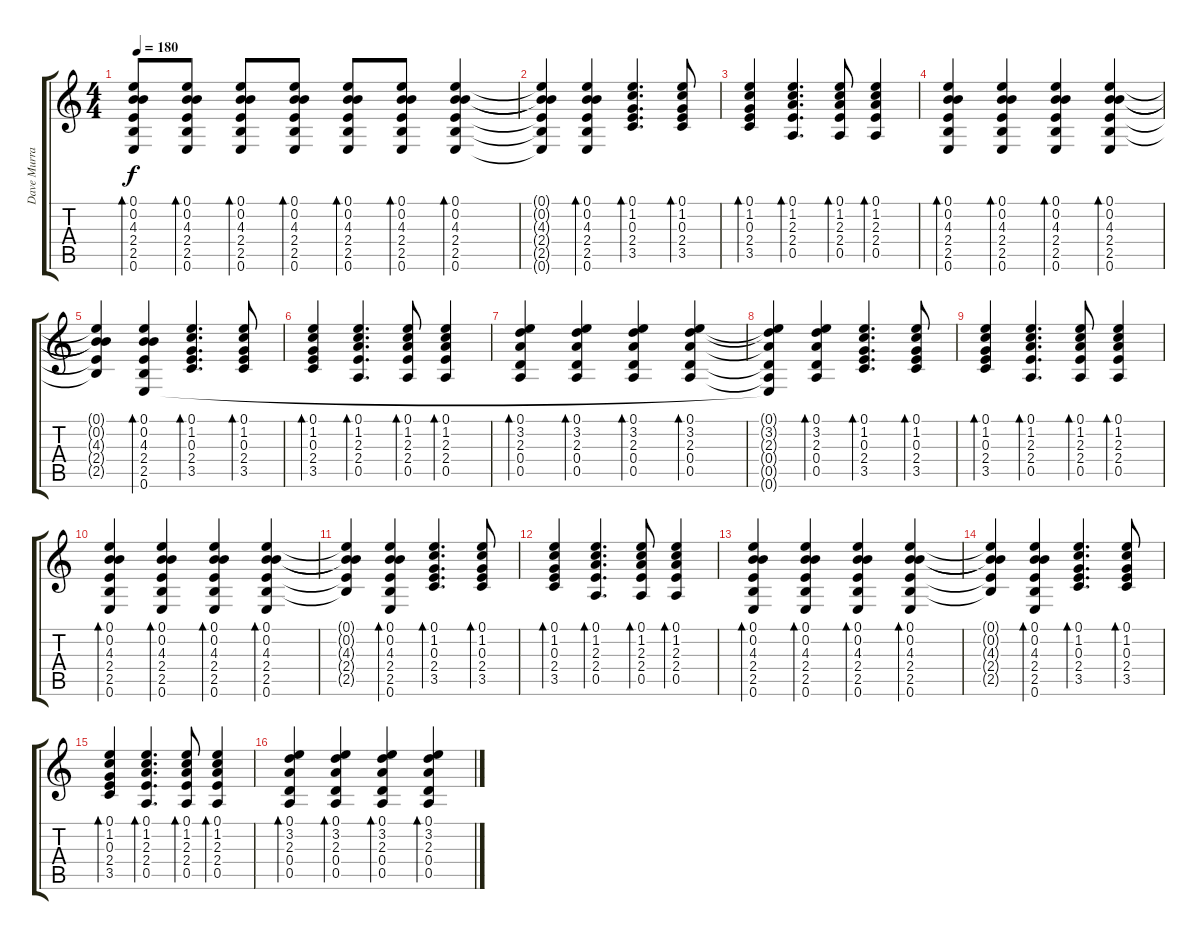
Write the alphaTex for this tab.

\track ("Dave Murray" "Dave Murra") {instrument electricguitarjazz}
\staff {score tabs}
\tuning (E4 B3 G3 D3 A2 E2) {hide}
\ts (4 4)
\tempo 180
\clef g2
\ks c
(0.1 0.2 4.3 2.4 2.5 0.6).8{bd 60 dy f} (0.1 0.2 4.3 2.4 2.5 0.6).8{bd 60} (0.1 0.2 4.3 2.4 2.5 0.6).8{bd 60} (0.1 0.2 4.3 2.4 2.5 0.6).8{bd 60} (0.1 0.2 4.3 2.4 2.5 0.6).8{bd 60} (0.1 0.2 4.3 2.4 2.5 0.6).8{bd 60} (0.1 0.2 4.3 2.4 2.5 0.6).4{bd 60} |
(0.1{t} 0.2{t} 4.3{t} 2.4{t} 2.5{t} 0.6{t}).4 (0.1 0.2 4.3 2.4 2.5 0.6).4{bd 60} (0.1 1.2 0.3 2.4 3.5).4{d bd 60} (0.1 1.2 0.3 2.4 3.5).8{bd 60} |
(0.1 1.2 0.3 2.4 3.5).4{bd 60} (0.1 1.2 2.3 2.4 0.5).4{d bd 60} (0.1 1.2 2.3 2.4 0.5).8{bd 60} (0.1 1.2 2.3 2.4 0.5).4{bd 60} |
(0.1 0.2 4.3 2.4 2.5 0.6).4{bd 60} (0.1 0.2 4.3 2.4 2.5 0.6).4{bd 60} (0.1 0.2 4.3 2.4 2.5 0.6).4{bd 60} (0.1 0.2 4.3 2.4 2.5 0.6).4{bd 60} |
(0.1{t} 0.2{t} 4.3{t} 2.4{t} 2.5{t}).4 (0.1 0.2 4.3 2.4 2.5 0.6).4{bd 60} (0.1 1.2 0.3 2.4 3.5).4{d bd 60} (0.1 1.2 0.3 2.4 3.5).8{bd 60} |
(0.1 1.2 0.3 2.4 3.5).4{bd 60} (0.1 1.2 2.3 2.4 0.5).4{d bd 60} (0.1 1.2 2.3 2.4 0.5).8{bd 60} (0.1 1.2 2.3 2.4 0.5).4{bd 60} |
(0.1 3.2 2.3 0.4 0.5).4{bd 60} (0.1 3.2 2.3 0.4 0.5).4{bd 60} (0.1 3.2 2.3 0.4 0.5).4{bd 60} (0.1 3.2 2.3 0.4 0.5).4{bd 60} |
(0.1{t} 3.2{t} 2.3{t} 0.4{t} 0.5{t} 0.6{t}).4 (0.1 3.2 2.3 0.4 0.5).4{bd 60} (0.1 1.2 0.3 2.4 3.5).4{d bd 60} (0.1 1.2 0.3 2.4 3.5).8{bd 60} |
(0.1 1.2 0.3 2.4 3.5).4{bd 60} (0.1 1.2 2.3 2.4 0.5).4{d bd 60} (0.1 1.2 2.3 2.4 0.5).8{bd 60} (0.1 1.2 2.3 2.4 0.5).4{bd 60} |
(0.1 0.2 4.3 2.4 2.5 0.6).4{bd 60} (0.1 0.2 4.3 2.4 2.5 0.6).4{bd 60} (0.1 0.2 4.3 2.4 2.5 0.6).4{bd 60} (0.1 0.2 4.3 2.4 2.5 0.6).4{bd 60} |
(0.1{t} 0.2{t} 4.3{t} 2.4{t} 2.5{t}).4 (0.1 0.2 4.3 2.4 2.5 0.6).4{bd 60} (0.1 1.2 0.3 2.4 3.5).4{d bd 60} (0.1 1.2 0.3 2.4 3.5).8{bd 60} |
(0.1 1.2 0.3 2.4 3.5).4{bd 60} (0.1 1.2 2.3 2.4 0.5).4{d bd 60} (0.1 1.2 2.3 2.4 0.5).8{bd 60} (0.1 1.2 2.3 2.4 0.5).4{bd 60} |
(0.1 0.2 4.3 2.4 2.5 0.6).4{bd 60} (0.1 0.2 4.3 2.4 2.5 0.6).4{bd 60} (0.1 0.2 4.3 2.4 2.5 0.6).4{bd 60} (0.1 0.2 4.3 2.4 2.5 0.6).4{bd 60} |
(0.1{t} 0.2{t} 4.3{t} 2.4{t} 2.5{t}).4 (0.1 0.2 4.3 2.4 2.5 0.6).4{bd 60} (0.1 1.2 0.3 2.4 3.5).4{d bd 60} (0.1 1.2 0.3 2.4 3.5).8{bd 60} |
(0.1 1.2 0.3 2.4 3.5).4{bd 60} (0.1 1.2 2.3 2.4 0.5).4{d bd 60} (0.1 1.2 2.3 2.4 0.5).8{bd 60} (0.1 1.2 2.3 2.4 0.5).4{bd 60} |
(0.1 3.2 2.3 0.4 0.5).4{bd 60} (0.1 3.2 2.3 0.4 0.5).4{bd 60} (0.1 3.2 2.3 0.4 0.5).4{bd 60} (0.1 3.2 2.3 0.4 0.5).4{bd 60}
